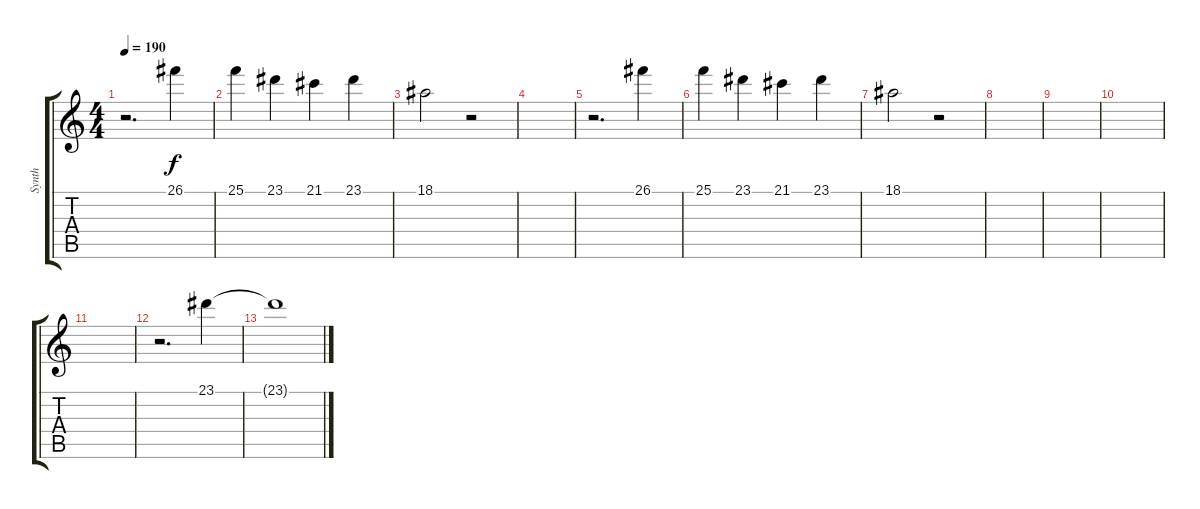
\track ("Synth" "Synth") {instrument musicbox}
\staff {score tabs}
\tuning (E4 B3 G3 D3 A2 E2) {hide}
\ts (4 4)
\tempo 190
\clef g2
\ks c
r.2{d dy f} 26.1.4 |
25.1.4 23.1.4 21.1.4 23.1.4 |
18.1.2 r.2 |
|
r.2{d} 26.1.4 |
25.1.4 23.1.4 21.1.4 23.1.4 |
18.1.2 r.2 |
|
|
|
|
r.2{d} 23.1.4 |
23.1{t}.1
